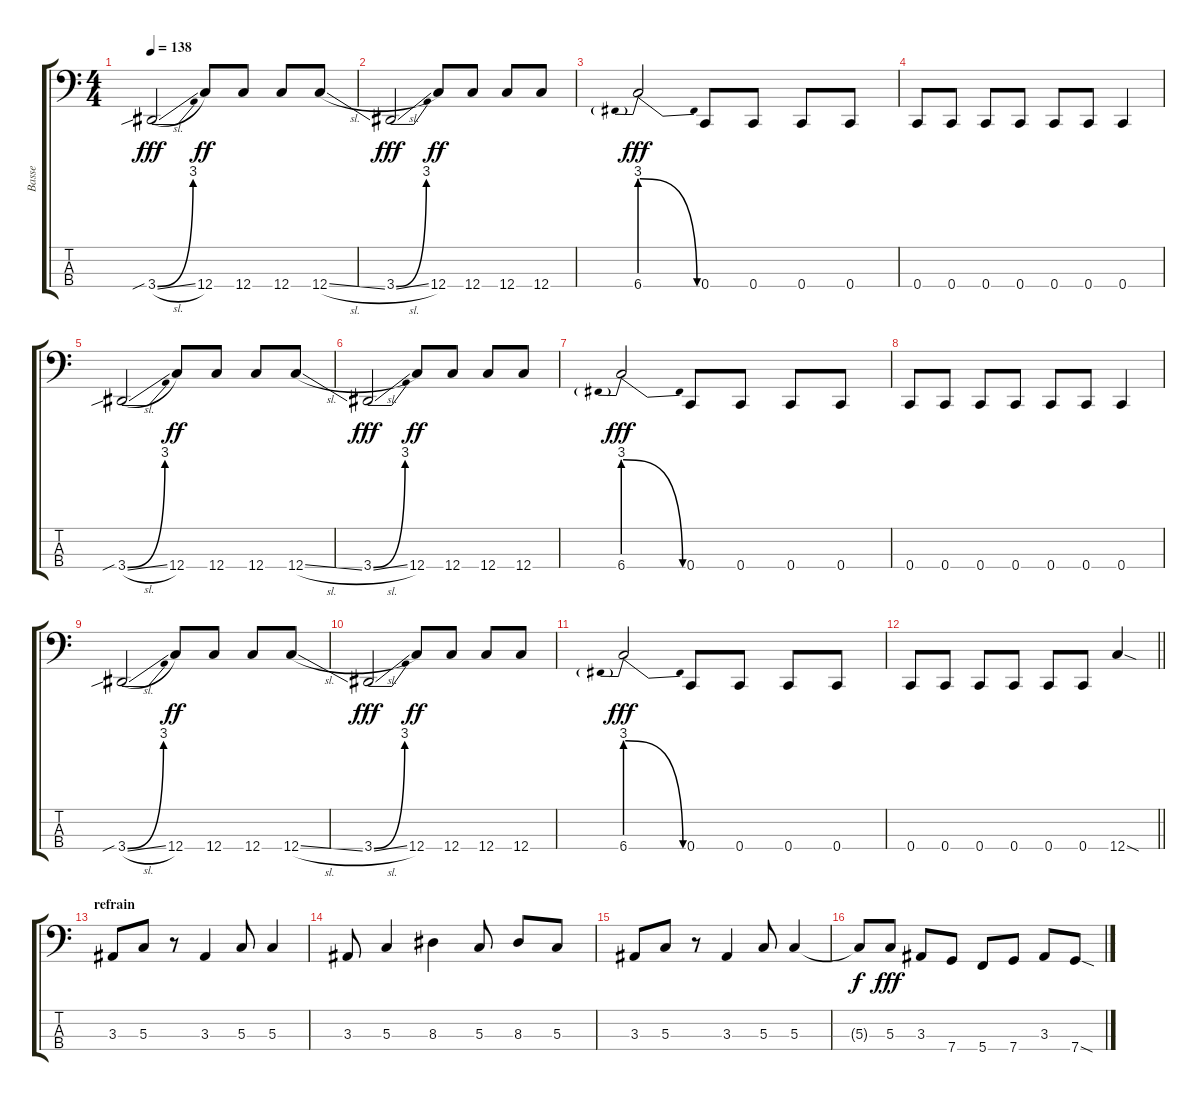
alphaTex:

\track ("Basse" "Basse") {instrument electricbassfinger}
\staff {score tabs}
\tuning (F2 C2 G1 C1) {hide}
\ts (4 4)
\tempo 138
\clef f4
\ks c
3.4{be (bend 0 0 60 12) sib sl}.2{dy fff} 12.4.8{dy ff} 12.4.8 12.4.8 12.4{sl}.8 |
3.4{be (bend 0 0 60 12) sl}.2{dy fff} 12.4.8{dy ff} 12.4.8 12.4.8 12.4.8 |
6.4{be (prebendrelease 0 12 60 0)}.2{dy fff} 0.4.8 0.4.8 0.4.8 0.4.8 |
0.4.8 0.4.8 0.4.8 0.4.8 0.4.8 0.4.8 0.4.4 |
3.4{be (bend 0 0 60 12) sib sl}.2 12.4.8{dy ff} 12.4.8 12.4.8 12.4{sl}.8 |
3.4{be (bend 0 0 60 12) sl}.2{dy fff} 12.4.8{dy ff} 12.4.8 12.4.8 12.4.8 |
6.4{be (prebendrelease 0 12 60 0)}.2{dy fff} 0.4.8 0.4.8 0.4.8 0.4.8 |
0.4.8 0.4.8 0.4.8 0.4.8 0.4.8 0.4.8 0.4.4 |
3.4{be (bend 0 0 60 12) sib sl}.2 12.4.8{dy ff} 12.4.8 12.4.8 12.4{sl}.8 |
3.4{be (bend 0 0 60 12) sl}.2{dy fff} 12.4.8{dy ff} 12.4.8 12.4.8 12.4.8 |
6.4{be (prebendrelease 0 12 60 0)}.2{dy fff} 0.4.8 0.4.8 0.4.8 0.4.8 |
\barLineRight lightlight
0.4.8 0.4.8 0.4.8 0.4.8 0.4.8 0.4.8 12.4{sod}.4 |
\section ("" "refrain")
3.3.8 5.3.8 r.8 3.3.4 5.3.8 5.3.4 |
3.3.8 5.3.4 8.3.4 5.3.8 8.3.8 5.3.8 |
3.3.8 5.3.8 r.8 3.3.4 5.3.8 5.3.4 |
5.3{t}.8{dy f} 5.3.8{dy fff} 3.3.8 7.4.8 5.4.8 7.4.8 3.3.8 7.4{sod}.8
